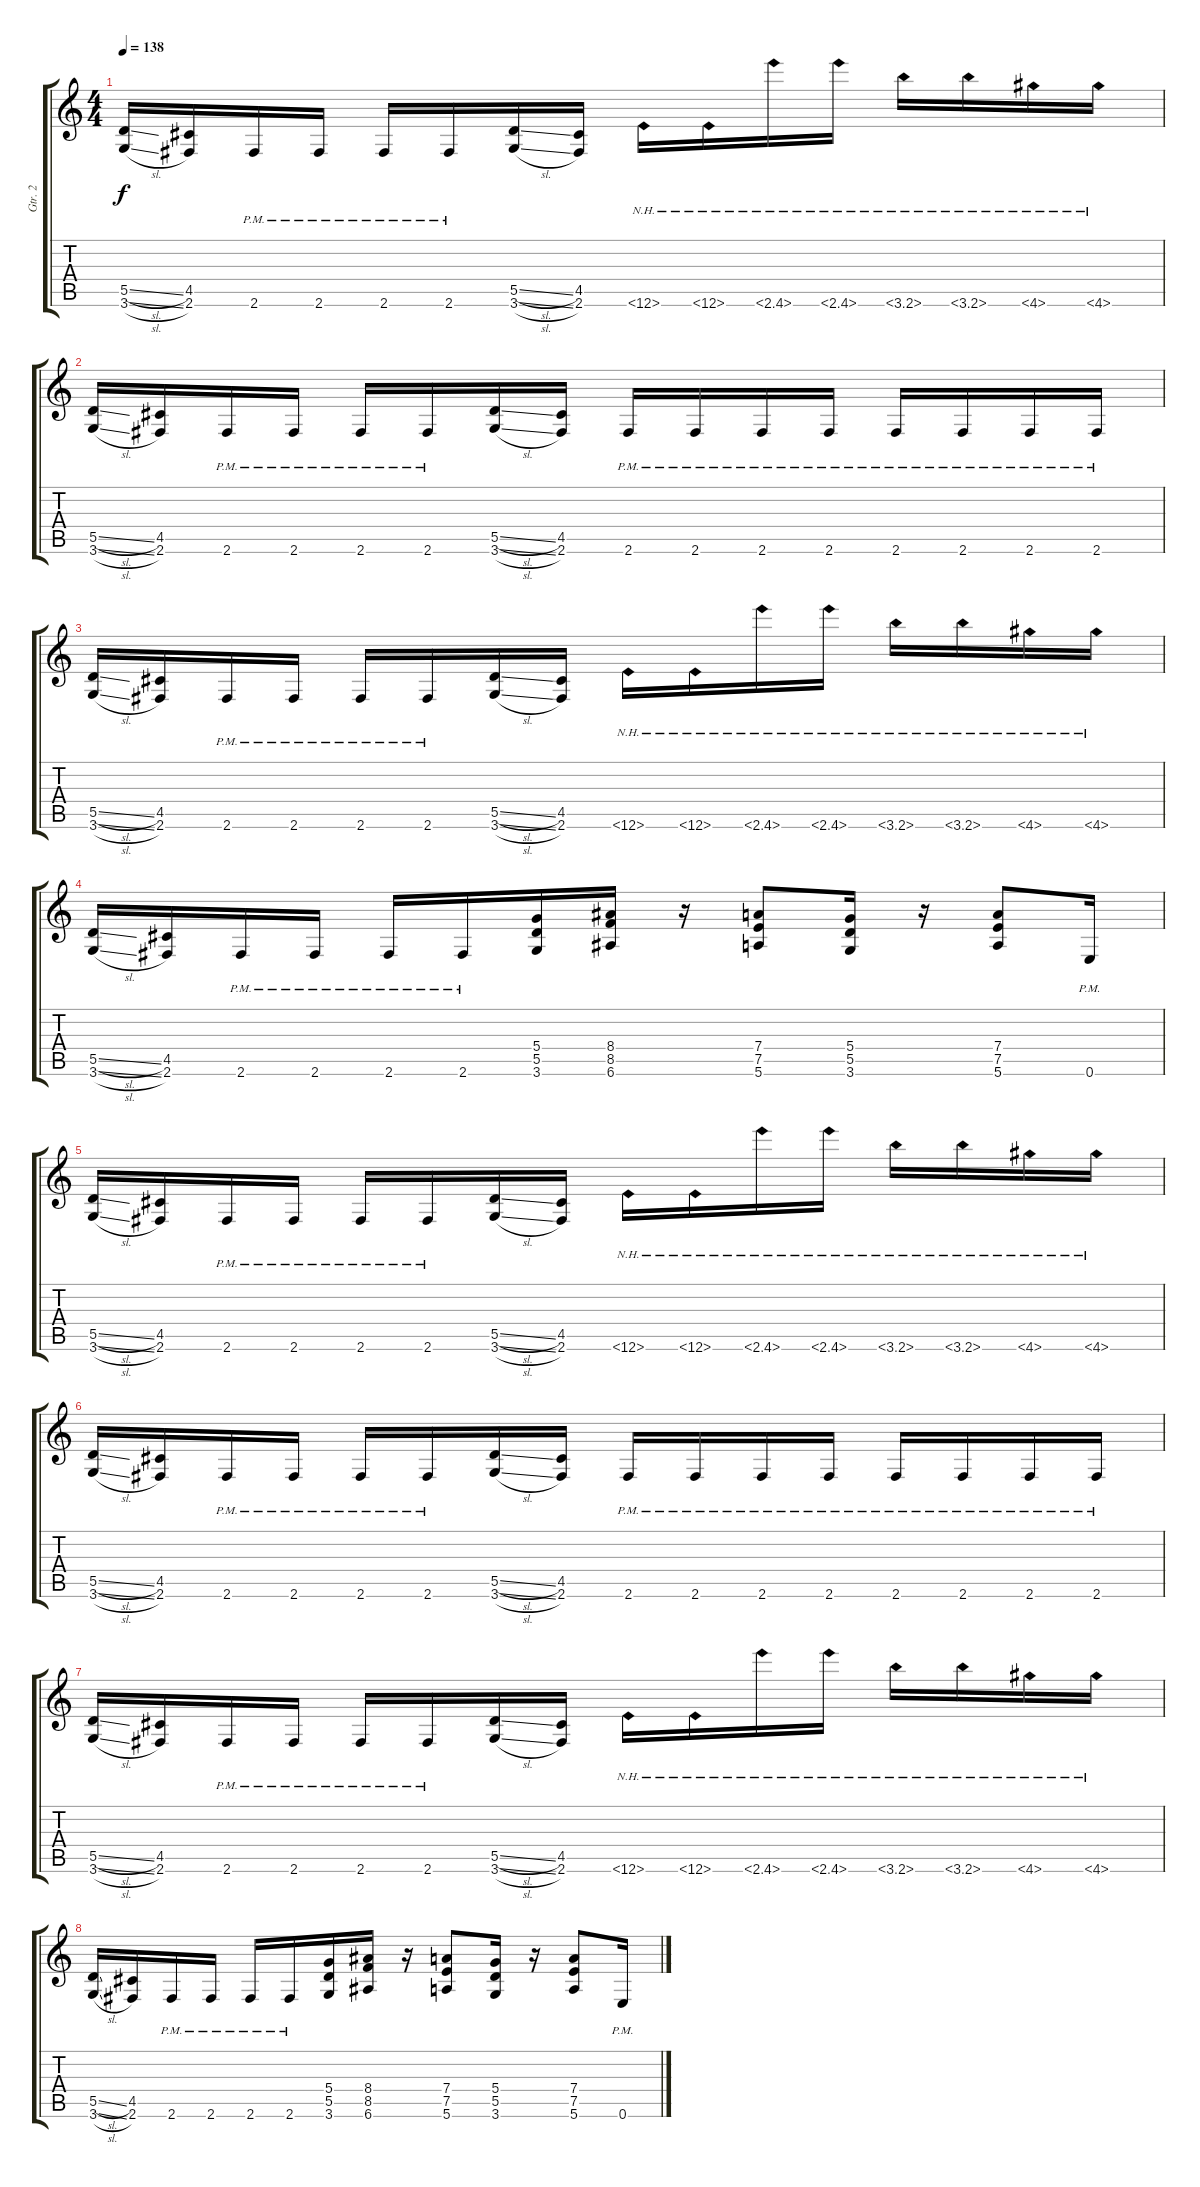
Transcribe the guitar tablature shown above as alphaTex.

\track ("Gtr. 2" "Gtr. 2") {instrument distortionguitar}
\staff {score tabs}
\tuning (E4 B3 G3 D3 A2 E2) {hide}
\ts (4 4)
\tempo 138
\clef g2
\ks c
(5.5{sl} 3.6{sl}).16{dy f} (4.5 2.6).16 2.6{pm}.16 2.6{pm}.16 2.6{pm}.16 2.6{pm}.16 (5.5{sl} 3.6{sl}).16 (4.5 2.6).16 1.6{nh}.16 1.6{nh}.16 2.6{nh}.16 2.6{nh}.16 3.6{nh}.16 3.6{nh}.16 4.6{nh}.16 4.6{nh}.16 |
(5.5{sl} 3.6{sl}).16 (4.5 2.6).16 2.6{pm}.16 2.6{pm}.16 2.6{pm}.16 2.6{pm}.16 (5.5{sl} 3.6{sl}).16 (4.5 2.6).16 2.6{pm}.16 2.6{pm}.16 2.6{pm}.16 2.6{pm}.16 2.6{pm}.16 2.6{pm}.16 2.6{pm}.16 2.6{pm}.16 |
(5.5{sl} 3.6{sl}).16 (4.5 2.6).16 2.6{pm}.16 2.6{pm}.16 2.6{pm}.16 2.6{pm}.16 (5.5{sl} 3.6{sl}).16 (4.5 2.6).16 1.6{nh}.16 1.6{nh}.16 2.6{nh}.16 2.6{nh}.16 3.6{nh}.16 3.6{nh}.16 4.6{nh}.16 4.6{nh}.16 |
(5.5{sl} 3.6{sl}).16 (4.5 2.6).16 2.6{pm}.16 2.6{pm}.16 2.6{pm}.16 2.6{pm}.16 (5.4 5.5 3.6).16 (8.4 8.5 6.6).16 r.16 (7.4 7.5 5.6).8 (5.4 5.5 3.6).16 r.16 (7.4 7.5 5.6).8 0.6{pm}.16 |
(5.5{sl} 3.6{sl}).16 (4.5 2.6).16 2.6{pm}.16 2.6{pm}.16 2.6{pm}.16 2.6{pm}.16 (5.5{sl} 3.6{sl}).16 (4.5 2.6).16 1.6{nh}.16 1.6{nh}.16 2.6{nh}.16 2.6{nh}.16 3.6{nh}.16 3.6{nh}.16 4.6{nh}.16 4.6{nh}.16 |
(5.5{sl} 3.6{sl}).16 (4.5 2.6).16 2.6{pm}.16 2.6{pm}.16 2.6{pm}.16 2.6{pm}.16 (5.5{sl} 3.6{sl}).16 (4.5 2.6).16 2.6{pm}.16 2.6{pm}.16 2.6{pm}.16 2.6{pm}.16 2.6{pm}.16 2.6{pm}.16 2.6{pm}.16 2.6{pm}.16 |
(5.5{sl} 3.6{sl}).16 (4.5 2.6).16 2.6{pm}.16 2.6{pm}.16 2.6{pm}.16 2.6{pm}.16 (5.5{sl} 3.6{sl}).16 (4.5 2.6).16 1.6{nh}.16 1.6{nh}.16 2.6{nh}.16 2.6{nh}.16 3.6{nh}.16 3.6{nh}.16 4.6{nh}.16 4.6{nh}.16 |
(5.5{sl} 3.6{sl}).16 (4.5 2.6).16 2.6{pm}.16 2.6{pm}.16 2.6{pm}.16 2.6{pm}.16 (5.4 5.5 3.6).16 (8.4 8.5 6.6).16 r.16 (7.4 7.5 5.6).8 (5.4 5.5 3.6).16 r.16 (7.4 7.5 5.6).8 0.6{pm}.16
